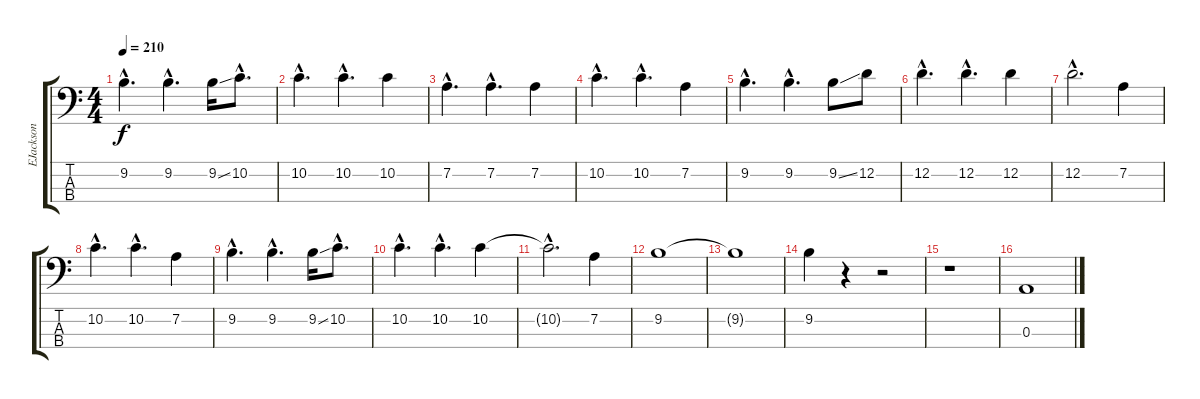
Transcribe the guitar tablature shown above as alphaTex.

\track ("EJackson" "EJackson") {instrument electricbassfinger}
\staff {score tabs}
\tuning (G2 D2 A1 E1) {hide}
\ts (4 4)
\tempo 210
\clef f4
\ks c
9.2{hac}.4{d dy f} 9.2{hac}.4{d} 9.2{ss}.16 10.2{hac}.8{d} |
10.2{hac}.4{d} 10.2{hac}.4{d} 10.2.4 |
7.2{hac}.4{d} 7.2{hac}.4{d} 7.2.4 |
10.2{hac}.4{d} 10.2{hac}.4{d} 7.2.4 |
9.2{hac}.4{d} 9.2{hac}.4{d} 9.2{ss}.8 12.2.8 |
12.2{hac}.4{d} 12.2{hac}.4{d} 12.2.4 |
12.2{hac}.2{d} 7.2.4 |
10.2{hac}.4{d} 10.2{hac}.4{d} 7.2.4 |
9.2{hac}.4{d} 9.2{hac}.4{d} 9.2{ss}.16 10.2{hac}.8{d} |
10.2{hac}.4{d} 10.2{hac}.4{d} 10.2.4 |
10.2{hac t}.2{d} 7.2.4 |
9.2.1 |
9.2{t}.1 |
9.2.4 r.4 r.2 |
r.1 |
0.3.1
